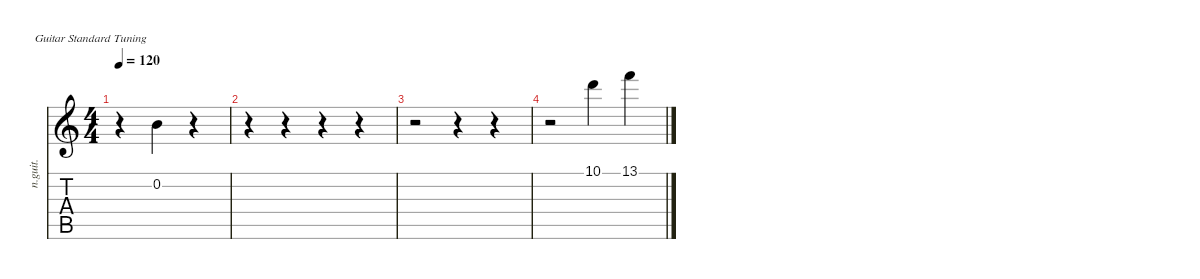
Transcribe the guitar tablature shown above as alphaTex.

\defaultSystemsLayout 4
\hideDynamics
\bracketExtendMode nobrackets
\otherSystemsTrackNameOrientation horizontal
\track ("Nylon Guitar" "n.guit.") {instrument acousticguitarnylon}
\staff {score tabs}
\tuning (E4 B3 G3 D3 A2 E2)
\ts (4 4)
\tempo 120
\clef g2
\ks c
r.4{dy mf instrument acousticguitarnylon beam Down} 0.2.4{beam Down} r.4{beam Down} |
r.4{beam Down} r.4{beam Down} r.4{beam Down} r.4{beam Down} |
r.2{beam Down} r.4{beam Down} r.4{beam Down} |
r.2{beam Down} 10.1.4{beam Down} 13.1.4{beam Down}
